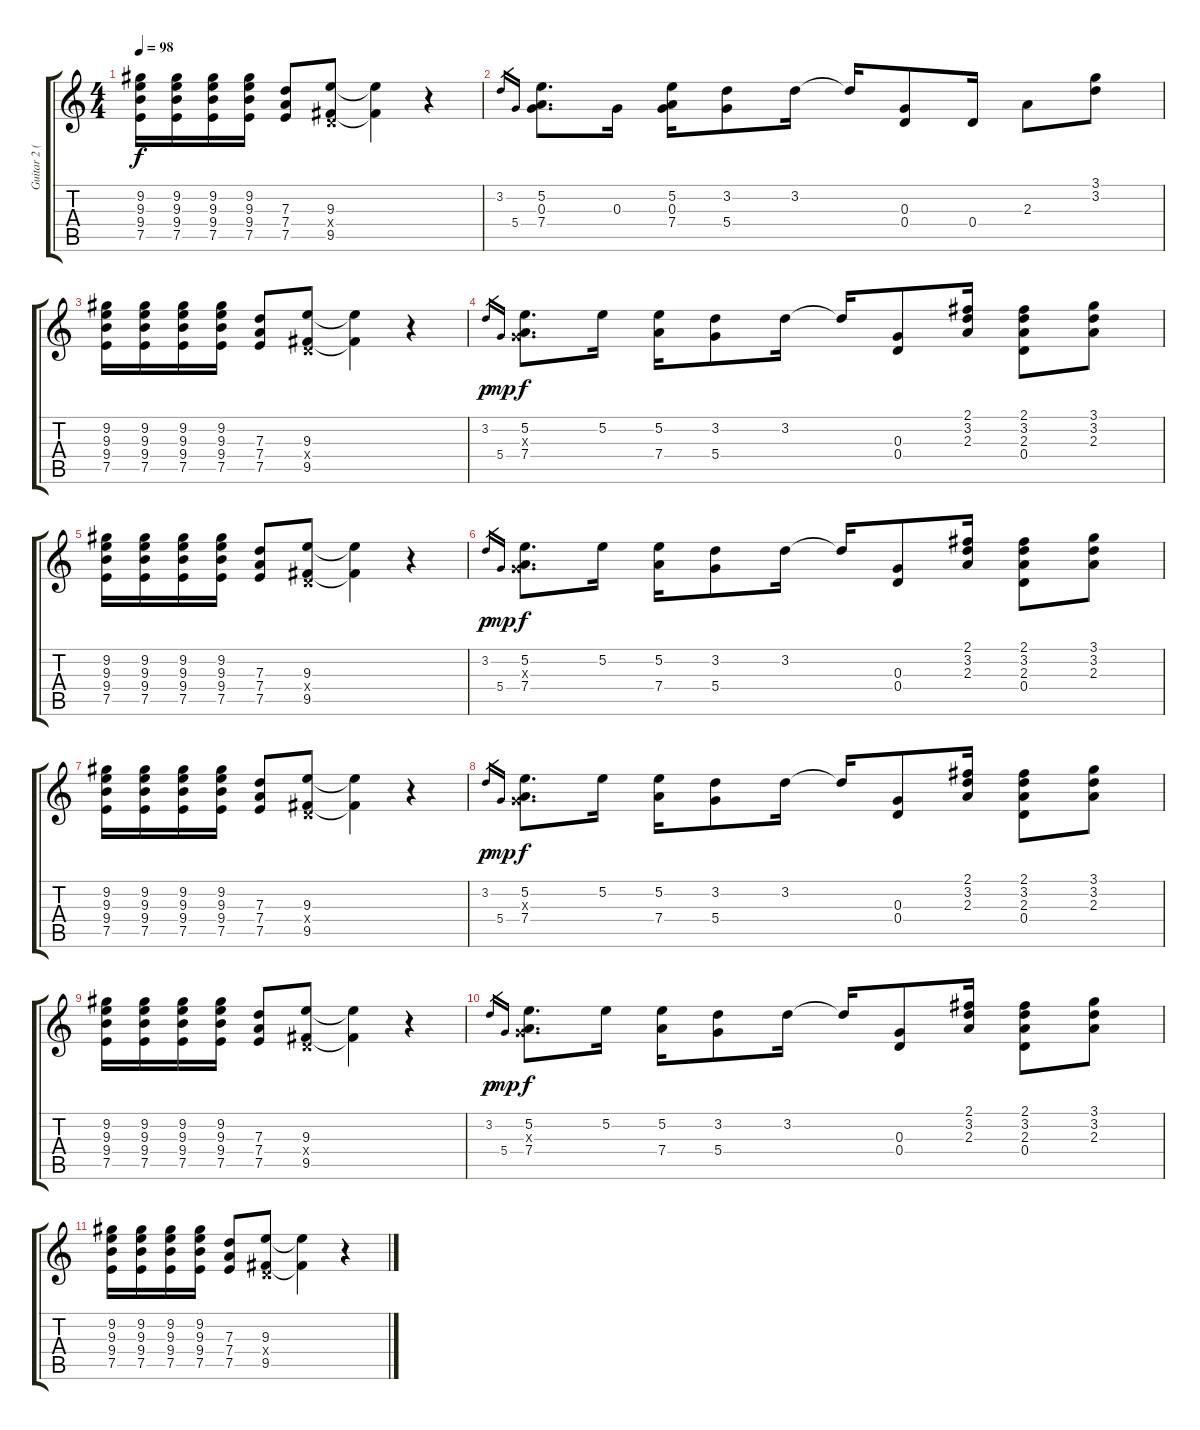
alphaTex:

\track ("Guitar 2 (clean elec.) Jimmy Page" "Guitar 2 (") {instrument electricguitarclean}
\staff {score tabs}
\tuning (E4 B3 G3 D3 A2 E2) {hide}
\ts (4 4)
\tempo 98
\clef g2
\ks c
(9.2 9.3 9.4 7.5).16{dy f} (9.2 9.3 9.4 7.5).16 (9.2 9.3 9.4 7.5).16 (9.2 9.3 9.4 7.5).16 (7.3 7.4 7.5).8 (9.3 0.4{x} 9.5).8 (9.3{t} 9.5{t}).4 r.4 |
3.2.16{gr} 5.4.16{gr} (5.2 0.3 7.4).8{d} 0.3.16 (5.2 0.3 7.4).16 (3.2 5.4).8 3.2.16 3.2{t}.16 (0.3 0.4).8 0.4.16 2.3.8 (3.1 3.2).8 |
(9.2 9.3 9.4 7.5).16 (9.2 9.3 9.4 7.5).16 (9.2 9.3 9.4 7.5).16 (9.2 9.3 9.4 7.5).16 (7.3 7.4 7.5).8 (9.3 0.4{x} 9.5).8 (9.3{t} 9.5{t}).4 r.4 |
3.2.16{gr dy p} 5.4.16{gr dy mp} (5.2 0.3{x} 7.4).8{d dy f} 5.2.16 (5.2 7.4).16 (3.2 5.4).8 3.2.16 3.2{t}.16 (0.3 0.4).8 (2.1 3.2 2.3).16 (2.1 3.2 2.3 0.4).8 (3.1 3.2 2.3).8 |
(9.2 9.3 9.4 7.5).16 (9.2 9.3 9.4 7.5).16 (9.2 9.3 9.4 7.5).16 (9.2 9.3 9.4 7.5).16 (7.3 7.4 7.5).8 (9.3 0.4{x} 9.5).8 (9.3{t} 9.5{t}).4 r.4 |
3.2.16{gr dy p} 5.4.16{gr dy mp} (5.2 0.3{x} 7.4).8{d dy f} 5.2.16 (5.2 7.4).16 (3.2 5.4).8 3.2.16 3.2{t}.16 (0.3 0.4).8 (2.1 3.2 2.3).16 (2.1 3.2 2.3 0.4).8 (3.1 3.2 2.3).8 |
(9.2 9.3 9.4 7.5).16 (9.2 9.3 9.4 7.5).16 (9.2 9.3 9.4 7.5).16 (9.2 9.3 9.4 7.5).16 (7.3 7.4 7.5).8 (9.3 0.4{x} 9.5).8 (9.3{t} 9.5{t}).4 r.4 |
3.2.16{gr dy p} 5.4.16{gr dy mp} (5.2 0.3{x} 7.4).8{d dy f} 5.2.16 (5.2 7.4).16 (3.2 5.4).8 3.2.16 3.2{t}.16 (0.3 0.4).8 (2.1 3.2 2.3).16 (2.1 3.2 2.3 0.4).8 (3.1 3.2 2.3).8 |
(9.2 9.3 9.4 7.5).16 (9.2 9.3 9.4 7.5).16 (9.2 9.3 9.4 7.5).16 (9.2 9.3 9.4 7.5).16 (7.3 7.4 7.5).8 (9.3 0.4{x} 9.5).8 (9.3{t} 9.5{t}).4 r.4 |
3.2.16{gr dy p} 5.4.16{gr dy mp} (5.2 0.3{x} 7.4).8{d dy f} 5.2.16 (5.2 7.4).16 (3.2 5.4).8 3.2.16 3.2{t}.16 (0.3 0.4).8 (2.1 3.2 2.3).16 (2.1 3.2 2.3 0.4).8 (3.1 3.2 2.3).8 |
(9.2 9.3 9.4 7.5).16 (9.2 9.3 9.4 7.5).16 (9.2 9.3 9.4 7.5).16 (9.2 9.3 9.4 7.5).16 (7.3 7.4 7.5).8 (9.3 0.4{x} 9.5).8 (9.3{t} 9.5{t}).4 r.4
